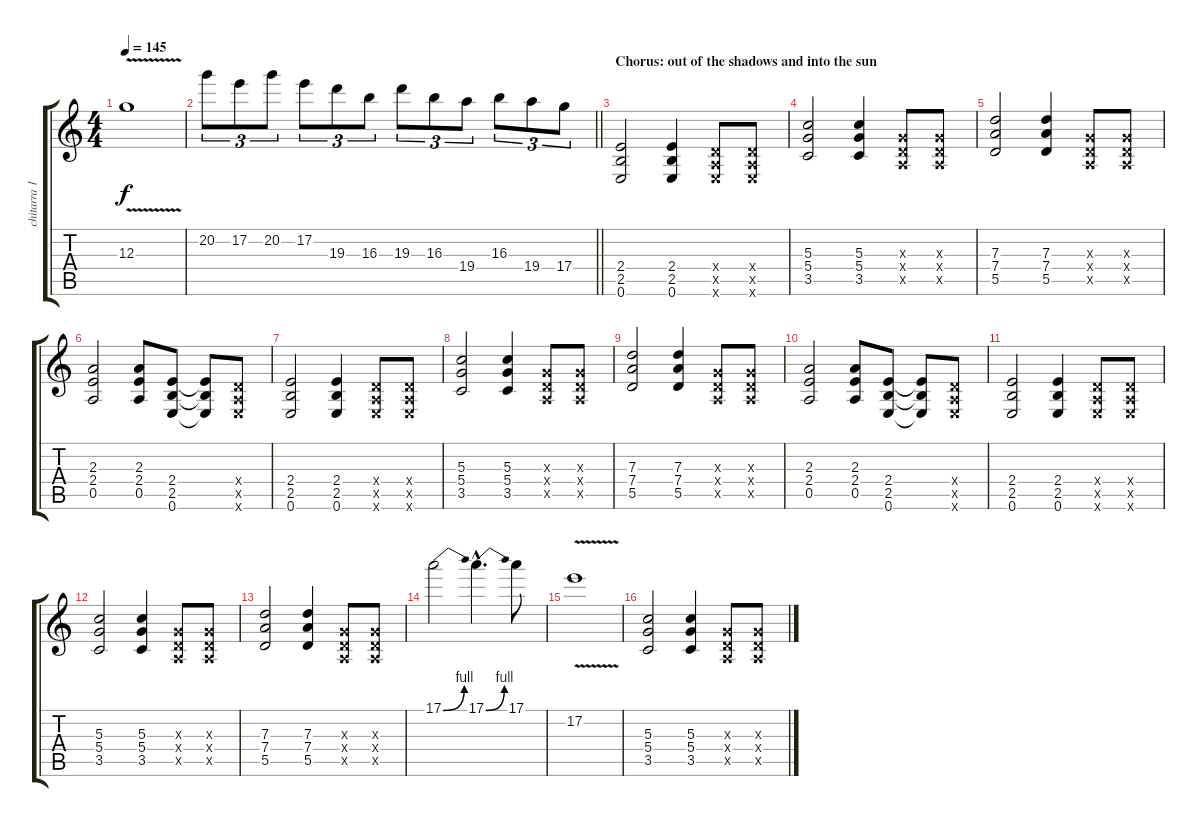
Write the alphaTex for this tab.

\track ("chitarra 1" "chitarra 1") {instrument overdrivenguitar}
\staff {score tabs}
\tuning (E4 B3 G3 D3 A2 E2) {hide}
\ts (4 4)
\tempo 145
\clef g2
\ks c
12.3{v}.1{dy f} |
\barLineRight lightlight
20.2.8{tu (3 2)} 17.2.8{tu (3 2)} 20.2.8{tu (3 2)} 17.2.8{tu (3 2)} 19.3.8{tu (3 2)} 16.3.8{tu (3 2)} 19.3.8{tu (3 2)} 16.3.8{tu (3 2)} 19.4.8{tu (3 2)} 16.3.8{tu (3 2)} 19.4.8{tu (3 2)} 17.4.8{tu (3 2)} |
\section ("" "Chorus: out of the shadows and into the sun")
(2.4 2.5 0.6).2{volume 12 balance 0 instrument distortionguitar} (2.4 2.5 0.6).4 (0.4{x} 0.5{x} 0.6{x}).8 (0.4{x} 0.5{x} 0.6{x}).8 |
(5.3 5.4 3.5).2 (5.3 5.4 3.5).4 (0.3{x} 0.4{x} 0.5{x}).8 (0.3{x} 0.4{x} 0.5{x}).8 |
(7.3 7.4 5.5).2 (7.3 7.4 5.5).4 (0.3{x} 0.4{x} 0.5{x}).8 (0.3{x} 0.4{x} 0.5{x}).8 |
(2.3 2.4 0.5).2 (2.3 2.4 0.5).8 (2.4 2.5 0.6).8 (2.4{t} 2.5{t} 0.6{t}).8 (0.4{x} 0.5{x} 0.6{x}).8 |
(2.4 2.5 0.6).2 (2.4 2.5 0.6).4 (0.4{x} 0.5{x} 0.6{x}).8 (0.4{x} 0.5{x} 0.6{x}).8 |
(5.3 5.4 3.5).2 (5.3 5.4 3.5).4 (0.3{x} 0.4{x} 0.5{x}).8 (0.3{x} 0.4{x} 0.5{x}).8 |
(7.3 7.4 5.5).2 (7.3 7.4 5.5).4 (0.3{x} 0.4{x} 0.5{x}).8 (0.3{x} 0.4{x} 0.5{x}).8 |
(2.3 2.4 0.5).2 (2.3 2.4 0.5).8 (2.4 2.5 0.6).8 (2.4{t} 2.5{t} 0.6{t}).8 (0.4{x} 0.5{x} 0.6{x}).8 |
(2.4 2.5 0.6).2 (2.4 2.5 0.6).4 (0.4{x} 0.5{x} 0.6{x}).8 (0.4{x} 0.5{x} 0.6{x}).8 |
(5.3 5.4 3.5).2 (5.3 5.4 3.5).4 (0.3{x} 0.4{x} 0.5{x}).8 (0.3{x} 0.4{x} 0.5{x}).8 |
(7.3 7.4 5.5).2 (7.3 7.4 5.5).4 (0.3{x} 0.4{x} 0.5{x}).8 (0.3{x} 0.4{x} 0.5{x}).8 |
17.1{be (bend 0 0 60 4)}.2 17.1{be (bend 0 0 60 4) hac}.4{d} 17.1.8 |
17.2{v}.1 |
(5.3 5.4 3.5).2 (5.3 5.4 3.5).4 (0.3{x} 0.4{x} 0.5{x}).8 (0.3{x} 0.4{x} 0.5{x}).8
